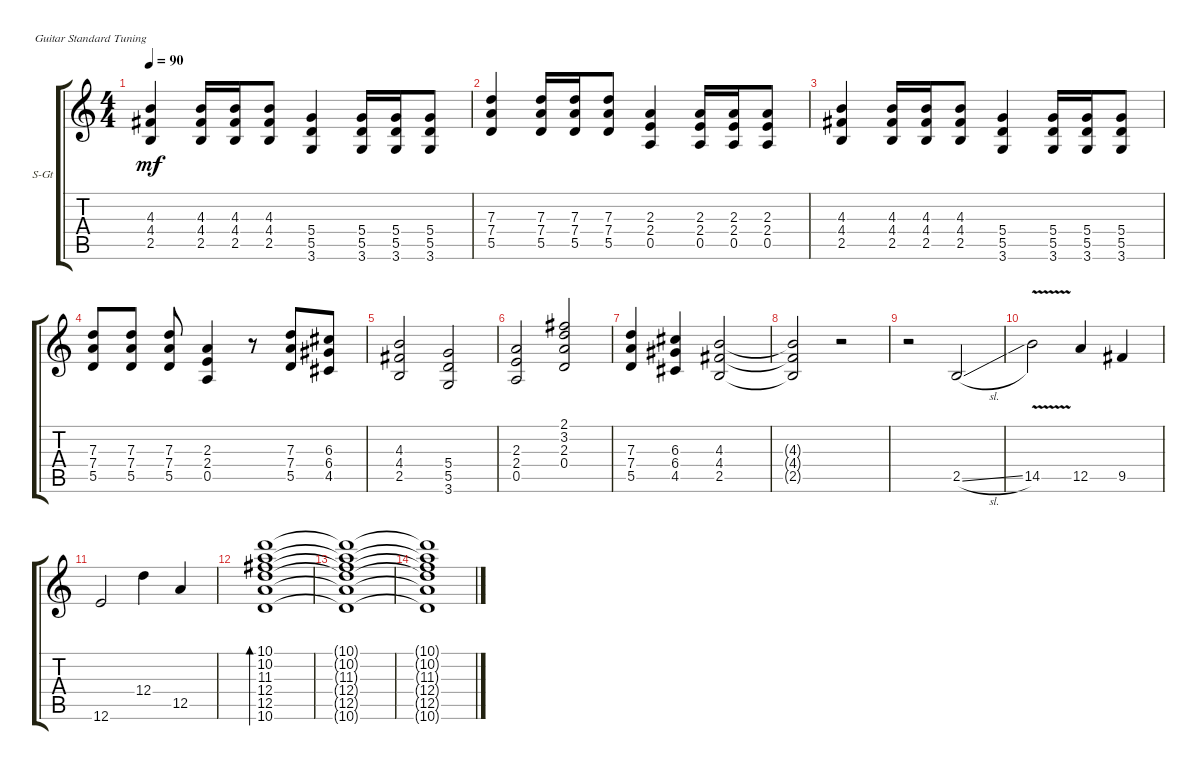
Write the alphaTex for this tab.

\bracketExtendMode groupsimilarinstruments
\firstSystemTrackNameOrientation horizontal
\otherSystemsTrackNameOrientation horizontal
\track ("Steel Guitar" "S-Gt") {instrument acousticguitarsteel}
\staff {score tabs}
\tuning (E4 B3 G3 D3 A2 E2)
\ts (4 4)
\tempo 90
\clef g2
\ks c
(4.3 4.4 2.5).4{dy mf} (4.3 4.4 2.5).16 (4.3 4.4 2.5).16 (4.3 4.4 2.5).8 (5.4 5.5 3.6).4 (5.4 5.5 3.6).16 (5.4 5.5 3.6).16 (5.4 5.5 3.6).8 |
(7.3 7.4 5.5).4 (7.3 7.4 5.5).16 (7.3 7.4 5.5).16 (7.3 7.4 5.5).8 (2.3 2.4 0.5).4 (2.3 2.4 0.5).16 (2.3 2.4 0.5).16 (2.3 2.4 0.5).8 |
(4.3 4.4 2.5).4 (4.3 4.4 2.5).16 (4.3 4.4 2.5).16 (4.3 4.4 2.5).8 (5.4 5.5 3.6).4 (5.4 5.5 3.6).16 (5.4 5.5 3.6).16 (5.4 5.5 3.6).8 |
(7.3 7.4 5.5).8 (7.3 7.4 5.5).8 (7.3 7.4 5.5).8 (2.3 2.4 0.5).4 r.8 (7.3 7.4 5.5).8 (6.3 6.4 4.5).8 |
(4.3 4.4 2.5).2 (5.4 5.5 3.6).2 |
(2.3 2.4 0.5).2 (2.1 3.2 2.3 0.4).2 |
(7.3 7.4 5.5).4 (6.3 6.4 4.5).4 (4.3 4.4 2.5).2 |
(4.3{t} 4.4{t} 2.5{t}).2 r.2 |
r.2 2.5{sl}.2 |
14.5{v}.2 12.5.4 9.5.4 |
12.6.2 12.4.4 12.5.4 |
(10.1 10.2 11.3 12.4 12.5 10.6).1{bd 480} |
(10.1{t} 10.2{t} 11.3{t} 12.4{t} 12.5{t} 10.6{t}).1 |
(10.1{t} 10.2{t} 11.3{t} 12.4{t} 12.5{t} 10.6{t}).1
